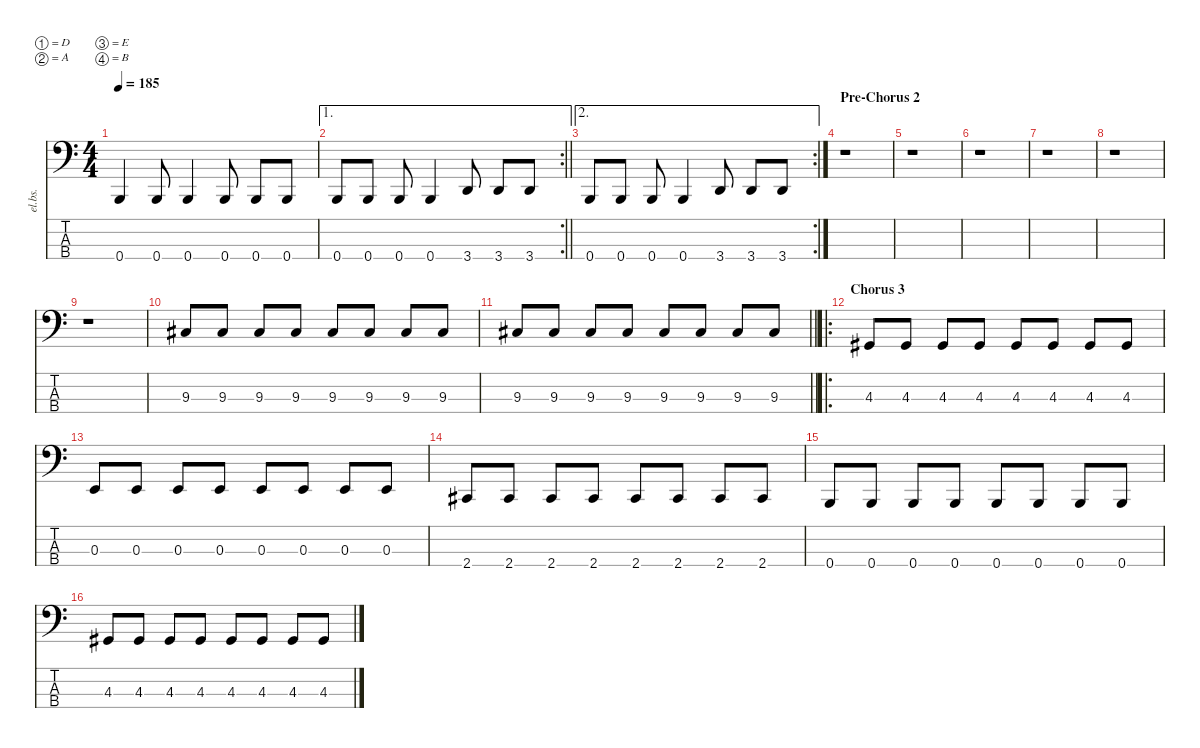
\defaultSystemsLayout 4
\hideDynamics
\bracketExtendMode nobrackets
\track ("Electric Bass" "el.bs.") {instrument electricbasspick}
\staff {score tabs}
\tuning (D2 A1 E1 B0)
\ts (4 4)
\tempo 185
\clef f4
\ks c
0.4.4{dy f beam Up} 0.4.8{beam Up} 0.4.4{beam Up} 0.4.8{beam Up} 0.4.8{beam Up} 0.4.8{beam Up} |
\ae 1
\rc 2
\barLineRight lightlight
0.4.8{beam Up} 0.4.8{beam Up} 0.4.8{beam Up} 0.4.4{beam Up} 3.4.8{beam Up} 3.4.8{beam Up} 3.4.8{beam Up} |
\ae 2
\rc 2
0.4.8{beam Up} 0.4.8{beam Up} 0.4.8{beam Up} 0.4.4{beam Up} 3.4.8{beam Up} 3.4.8{beam Up} 3.4.8{beam Up} |
\section ("" "Pre-Chorus 2")
r.1{beam Down} |
r.1{beam Down} |
r.1{beam Down} |
r.1{beam Down} |
r.1{beam Down} |
r.1{beam Down} |
9.3{acc #}.8{beam Up} 9.3{acc #}.8{beam Up} 9.3{acc #}.8{beam Up} 9.3{acc #}.8{beam Up} 9.3{acc #}.8{beam Up} 9.3{acc #}.8{beam Up} 9.3{acc #}.8{beam Up} 9.3{acc #}.8{beam Up} |
\barLineRight lightlight
9.3{acc #}.8{beam Up} 9.3{acc #}.8{beam Up} 9.3{acc #}.8{beam Up} 9.3{acc #}.8{beam Up} 9.3{acc #}.8{beam Up} 9.3{acc #}.8{beam Up} 9.3{acc #}.8{beam Up} 9.3{acc #}.8{beam Up} |
\ro
\section ("" "Chorus 3")
4.3{acc #}.8{beam Up} 4.3{acc #}.8{beam Up} 4.3{acc #}.8{beam Up} 4.3{acc #}.8{beam Up} 4.3{acc #}.8{beam Up} 4.3{acc #}.8{beam Up} 4.3{acc #}.8{beam Up} 4.3{acc #}.8{beam Up} |
0.3.8{beam Up} 0.3.8{beam Up} 0.3.8{beam Up} 0.3.8{beam Up} 0.3.8{beam Up} 0.3.8{beam Up} 0.3.8{beam Up} 0.3.8{beam Up} |
2.4{acc #}.8{beam Up} 2.4{acc #}.8{beam Up} 2.4{acc #}.8{beam Up} 2.4{acc #}.8{beam Up} 2.4{acc #}.8{beam Up} 2.4{acc #}.8{beam Up} 2.4{acc #}.8{beam Up} 2.4{acc #}.8{beam Up} |
0.4.8{beam Up} 0.4.8{beam Up} 0.4.8{beam Up} 0.4.8{beam Up} 0.4.8{beam Up} 0.4.8{beam Up} 0.4.8{beam Up} 0.4.8{beam Up} |
4.3{acc #}.8{beam Up} 4.3{acc #}.8{beam Up} 4.3{acc #}.8{beam Up} 4.3{acc #}.8{beam Up} 4.3{acc #}.8{beam Up} 4.3{acc #}.8{beam Up} 4.3{acc #}.8{beam Up} 4.3{acc #}.8{beam Up}
